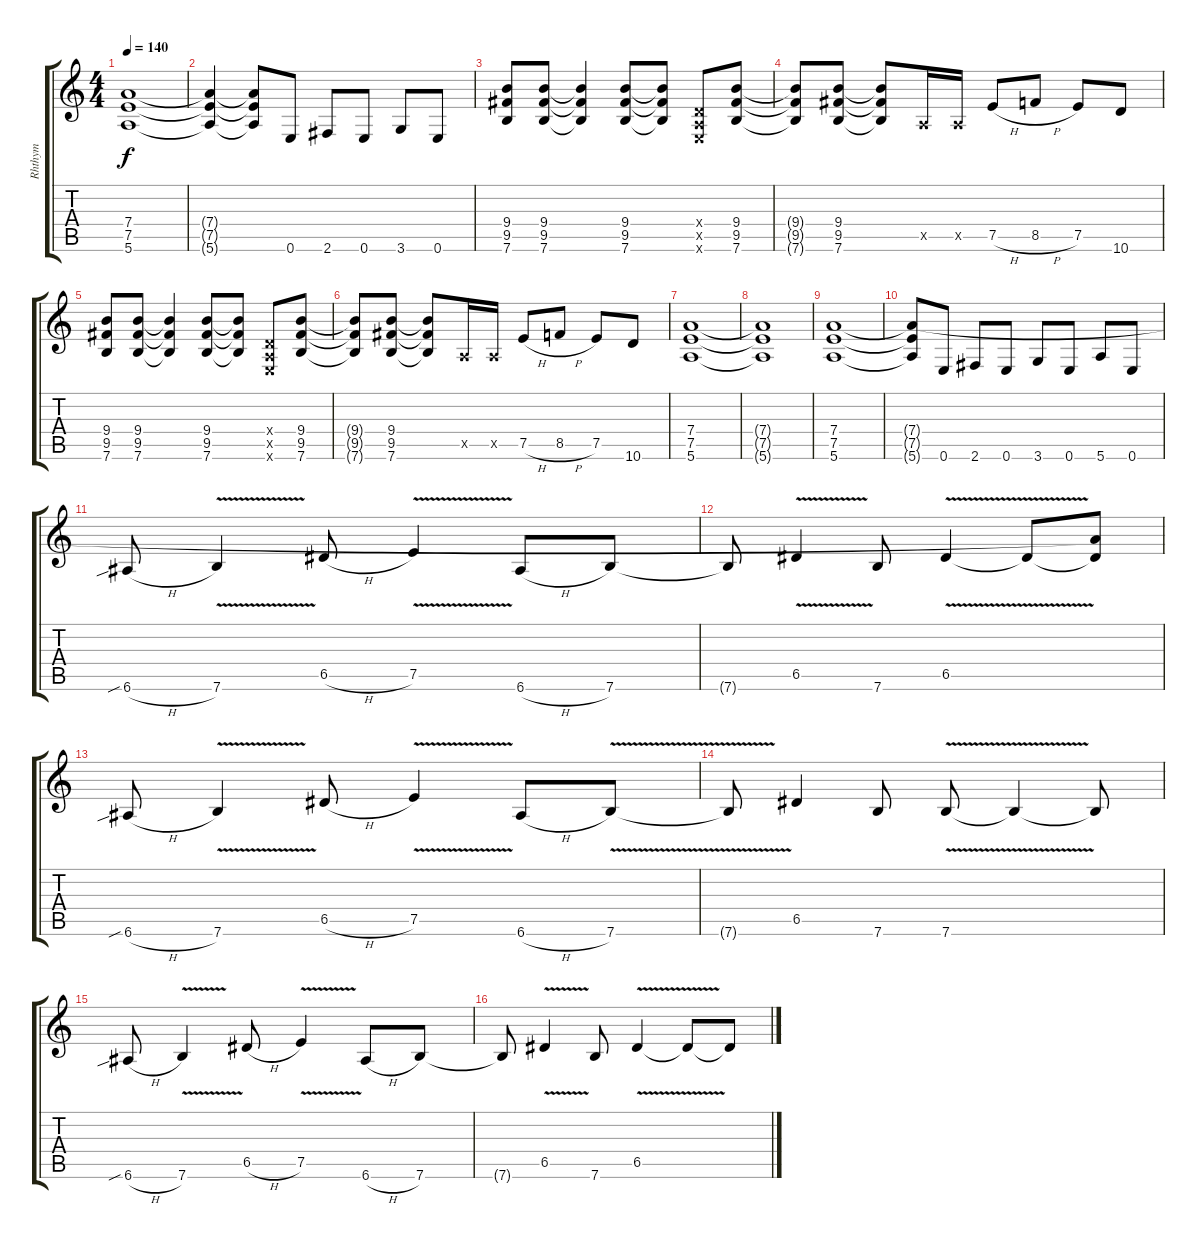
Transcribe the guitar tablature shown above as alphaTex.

\track ("Rhthym" "Rhthym") {instrument distortionguitar}
\staff {score tabs}
\tuning (E4 B3 G3 D3 A2 E2) {hide}
\ts (4 4)
\tempo 140
\clef g2
\ks c
(7.4 7.5 5.6).1{dy f} |
(7.4{t} 7.5{t} 5.6{t}).4 (7.4{t} 7.5{t} 5.6{t}).8 0.6.8 2.6.8 0.6.8 3.6.8 0.6.8 |
(9.4 9.5 7.6).8 (9.4 9.5 7.6).8 (9.4{t} 9.5{t} 7.6{t}).4 (9.4 9.5 7.6).8 (9.4{t} 9.5{t} 7.6{t}).8 (0.4{x} 0.5{x} 0.6{x}).8 (9.4 9.5 7.6).8 |
(9.4{t} 9.5{t} 7.6{t}).8 (9.4 9.5 7.6).8 (9.4{t} 9.5{t} 7.6{t}).8 0.5{x}.16 0.5{x}.16 7.5{h}.8 8.5{h}.8 7.5.8 10.6.8 |
(9.4 9.5 7.6).8 (9.4 9.5 7.6).8 (9.4{t} 9.5{t} 7.6{t}).4 (9.4 9.5 7.6).8 (9.4{t} 9.5{t} 7.6{t}).8 (0.4{x} 0.5{x} 0.6{x}).8 (9.4 9.5 7.6).8 |
(9.4{t} 9.5{t} 7.6{t}).8 (9.4 9.5 7.6).8 (9.4{t} 9.5{t} 7.6{t}).8 0.5{x}.16 0.5{x}.16 7.5{h}.8 8.5{h}.8 7.5.8 10.6.8 |
(7.4 7.5 5.6).1 |
(7.4{t} 7.5{t} 5.6{t}).1 |
(7.4 7.5 5.6).1 |
(7.4{t} 7.5{t} 5.6{t}).8 0.6.8 2.6.8 0.6.8 3.6.8 0.6.8 5.6.8 0.6.8 |
6.6{sib h}.8 7.6{v}.4 6.5{h}.8 7.5{v}.4 6.6{h}.8 7.6.8 |
7.6{t}.8 6.5{v}.4 7.6.8 6.5{v}.4 6.5{t}.8 (7.4{t} 6.5{t}).8 |
6.6{sib h}.8 7.6{v}.4 6.5{h}.8 7.5{v}.4 6.6{h}.8 7.6{v}.8 |
7.6{t}.8 6.5.4 7.6.8 7.6{v}.8 7.6{t}.4 7.6{t}.8 |
6.6{sib h}.8 7.6{v}.4 6.5{h}.8 7.5{v}.4 6.6{h}.8 7.6.8 |
7.6{t}.8 6.5{v}.4 7.6.8 6.5{v}.4 6.5{t}.8 6.5{t}.8
